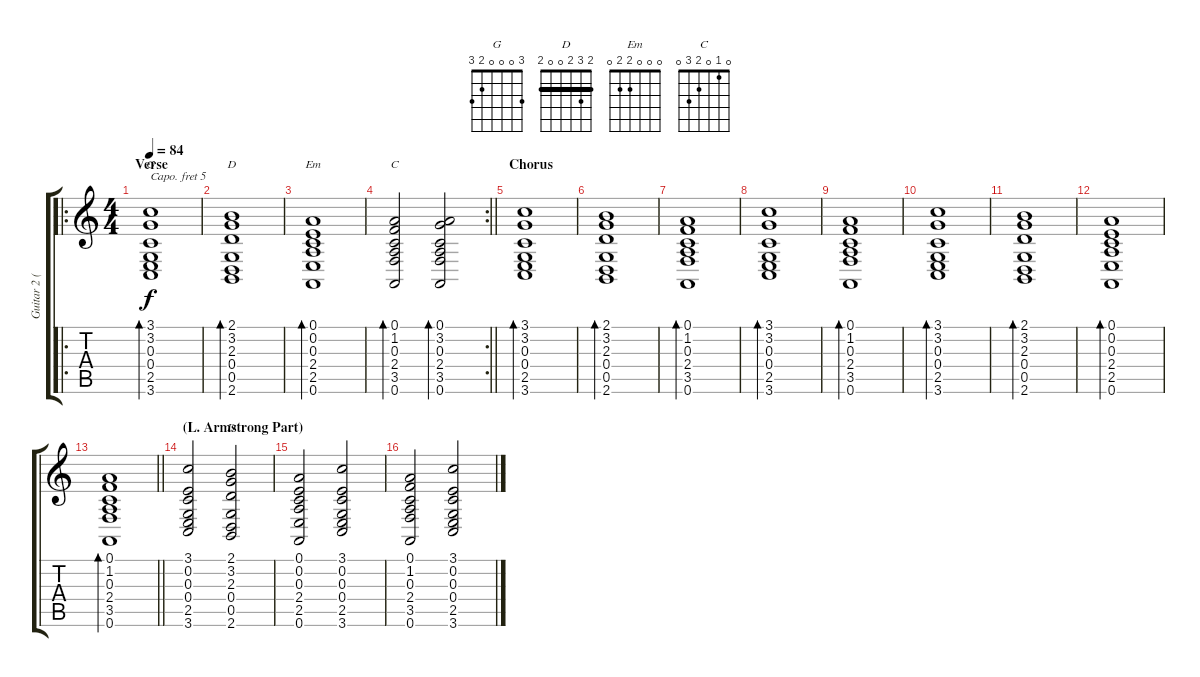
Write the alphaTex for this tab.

\track ("Guitar 2 (chords Capo 5)" "Guitar 2 (") {instrument electricpiano1}
\staff {score tabs}
\capo 5
\tuning (E4 B3 G3 D3 A2 E2) {hide}
\chord ("G" 3 0 0 0 2 3)
\chord ("D" 2 3 2 0 0 x) {barre 2}
\chord ("Em" 0 0 0 2 2 0)
\chord ("C" 0 1 0 2 3 0)
\chord ("D" 2 3 2 0 0 2) {barre 2}
\ro
\ts (4 4)
\section ("" "Verse")
\tempo 84
\clef g2
\ks c
(3.1 3.2 0.3 0.4 2.5 3.6).1{bd 240 ch "G" dy f} |
(2.1 3.2 2.3 0.4 0.5 2.6).1{bd 240 ch "D"} |
(0.1 0.2 0.3 2.4 2.5 0.6).1{bd 240 ch "Em"} |
\rc 2
\barLineRight lightlight
(0.1 1.2 0.3 2.4 3.5 0.6).2{bd 240 ch "C"} (0.1 3.2 0.3 2.4 3.5 0.6).2{bd 240} |
\section ("" "Chorus")
(3.1 3.2 0.3 0.4 2.5 3.6).1{bd 240} |
(2.1 3.2 2.3 0.4 0.5 2.6).1{bd 240} |
(0.1 1.2 0.3 2.4 3.5 0.6).1{bd 240} |
(3.1 3.2 0.3 0.4 2.5 3.6).1{bd 240} |
(0.1 1.2 0.3 2.4 3.5 0.6).1{bd 240} |
(3.1 3.2 0.3 0.4 2.5 3.6).1{bd 240} |
(2.1 3.2 2.3 0.4 0.5 2.6).1{bd 240} |
(0.1 0.2 0.3 2.4 2.5 0.6).1{bd 240} |
\barLineRight lightlight
(0.1 1.2 0.3 2.4 3.5 0.6).1{bd 240} |
\section ("" "(L. Armstrong Part)")
(3.1 0.2 0.3 0.4 2.5 3.6).2 (2.1 3.2 2.3 0.4 0.5 2.6).2{ch "D"} |
(0.1 0.2 0.3 2.4 2.5 0.6).2 (3.1 0.2 0.3 0.4 2.5 3.6).2 |
(0.1 1.2 0.3 2.4 3.5 0.6).2 (3.1 0.2 0.3 0.4 2.5 3.6).2
